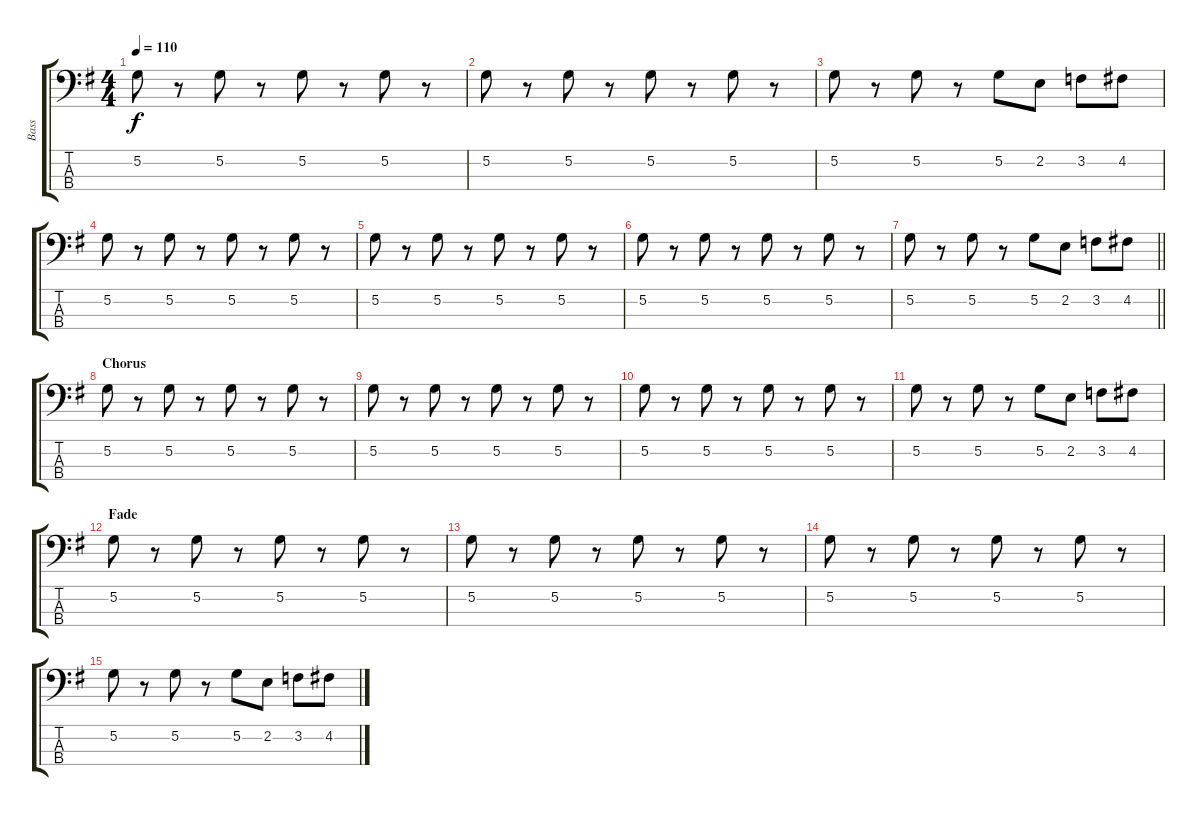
\track ("Bass" "Bass") {instrument electricbassfinger}
\staff {score tabs}
\tuning (G2 D2 A1 E1) {hide}
\ts (4 4)
\tempo 110
\clef f4
\ks g
5.2.8{dy f} r.8 5.2.8 r.8 5.2.8 r.8 5.2.8 r.8 |
5.2.8 r.8 5.2.8 r.8 5.2.8 r.8 5.2.8 r.8 |
5.2.8 r.8 5.2.8 r.8 5.2.8 2.2.8 3.2.8 4.2.8 |
5.2.8 r.8 5.2.8 r.8 5.2.8 r.8 5.2.8 r.8 |
5.2.8 r.8 5.2.8 r.8 5.2.8 r.8 5.2.8 r.8 |
5.2.8 r.8 5.2.8 r.8 5.2.8 r.8 5.2.8 r.8 |
\barLineRight lightlight
5.2.8 r.8 5.2.8 r.8 5.2.8 2.2.8 3.2.8 4.2.8 |
\section ("" "Chorus")
5.2.8 r.8 5.2.8 r.8 5.2.8 r.8 5.2.8 r.8 |
5.2.8 r.8 5.2.8 r.8 5.2.8 r.8 5.2.8 r.8 |
5.2.8 r.8 5.2.8 r.8 5.2.8 r.8 5.2.8 r.8 |
5.2.8 r.8 5.2.8 r.8 5.2.8 2.2.8 3.2.8 4.2.8 |
\section ("" "Fade")
5.2.8{volume 0} r.8 5.2.8 r.8 5.2.8 r.8 5.2.8 r.8 |
5.2.8 r.8 5.2.8 r.8 5.2.8 r.8 5.2.8 r.8 |
5.2.8 r.8 5.2.8 r.8 5.2.8 r.8 5.2.8 r.8 |
5.2.8 r.8 5.2.8 r.8 5.2.8 2.2.8 3.2.8 4.2.8
